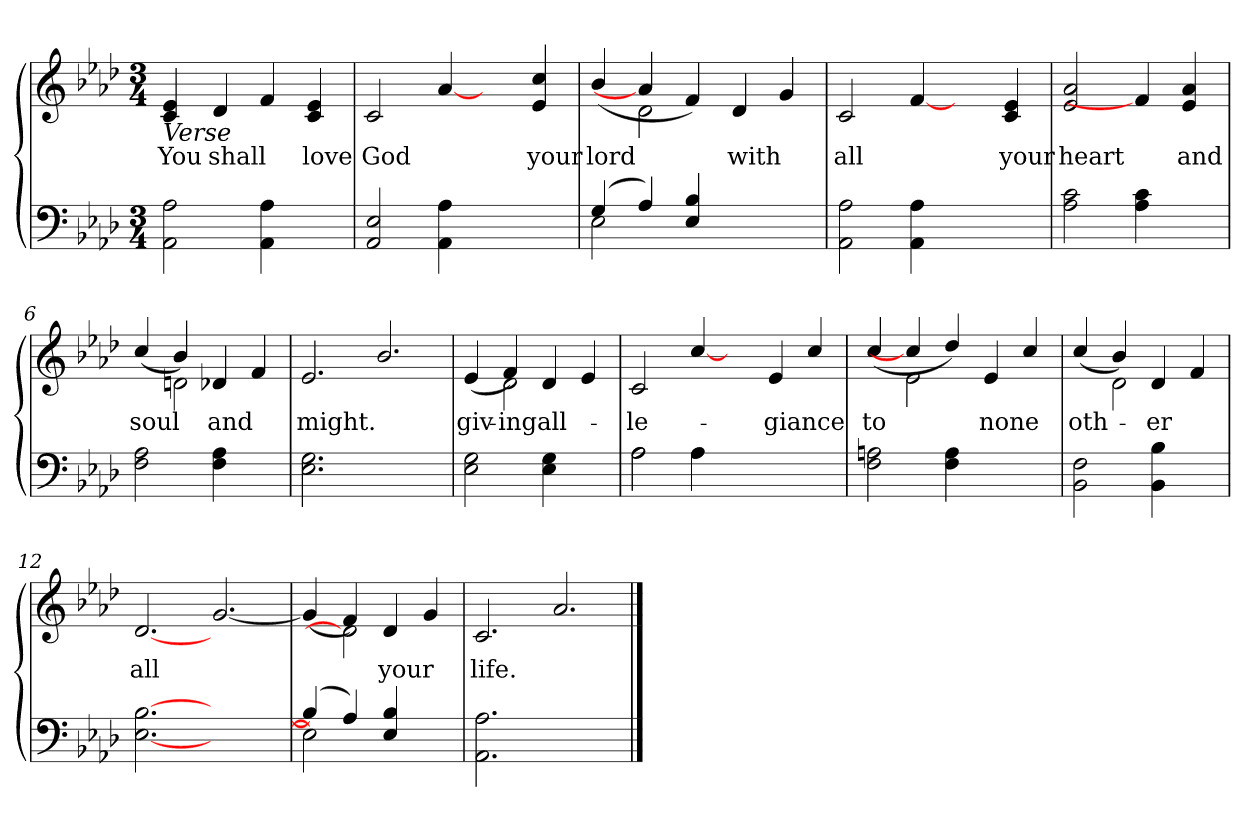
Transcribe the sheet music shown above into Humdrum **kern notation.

**kern	**kern	**text
*part2	*part1	*part1
*staff2	*staff1	*staff1
*clefF4	*clefG2	*
*k[b-e-a-d-]	*k[b-e-a-d-]	*
*M3/4	*M3/4	*
=1	=1	=1
!	!LO:TX:b:i:t=Verse	!
!	!	!LO:LY:b
2AA-\ 2A-\	4c/ 4e-/	You
!	!	!LO:LY:b
.	4d-/	shall
4AA-\ 4A-\	4f/	.
!	!	!LO:LY:b
4ryy	4c/ 4e-/	love
=2	=2	=2
!	!	!LO:LY:b
2AA-/ 2E-/	2c/	God
4AA-\ 4A-\	[4a-/	.
2ryy	4ryy	.
!	!	!LO:LY:b
.	4e-/ 4cc/	your
=3	=3	=3
*^	*	*
!	!	!	!LO:LY:b
*	*	*^	*
(>4G/	2E-\	(>4b-/	4ryy	lord
4A-/)	.	4a-/]	2d-\	.
4E-/ 4B-/	2ryy	4f/)	.	.
!	!	!	!	!LO:LY:b
2ryy	.	4d-/	2ryy	with
.	4ryy	4g/	.	.
*	*	*v	*v	*
=4	=4	=4	=4
!	!	!	!LO:LY:b
*v	*v	*	*
2AA-\ 2A-\	2c/	all
4AA-\ 4A-\	[4f/	.
2ryy	4ryy	.
!	!	!LO:LY:b
.	4c/ 4e-/	your
=5	=5	=5
!	!	!LO:LY:b
2A-\ 2c\	2e-/ 2a-/	heart
4A-\ 4c\	4f/]	.
!	!	!LO:LY:b
4ryy	4e-/ 4a-/	and
=6	=6	=6
!	!	!LO:LY:b
*	*^	*
2F\ 2A-\	(>4cc/	4ryy	soul
.	4b-/)	2dn\	.
!	!	!	!LO:LY:b
4F\ 4A-\	4d-X/	.	and
4ryy	4f/	4ryy	.
!!LO:LB:g=z
=7	=7	=7	=7
!	!	!	!LO:LY:b
*	*v	*v	*
2.E-\ 2.G\	2.e-/	might.
2.ryy	2.b-/	.
=8	=8	=8
!	!	!LO:LY:b
*	*^	*
2E-\ 2G\	(>4e-/	4ryy	giv-
!	!	!	!LO:LY:b
.	4f/)	2d-\	-ing
!	!	!	!LO:LY:b
4E-\ 4G\	4d-/	.	all-
4ryy	4e-/	4ryy	.
=9	=9	=9	=9
*^	*	*	*
!	!	!	!	!LO:LY:b
*	*	*v	*v	*
2A-\	2A-\	2c/	-le-
4A-\	4A-\	[4cc/	.
2.ryy	2.ryy	4ryy	.
!	!	!	!LO:LY:b
.	.	4e-/	-giance
.	.	4cc/	.
*v	*v	*	*
=10	=10	=10
!	!	!LO:LY:b
*	*^	*
2F\ 2An\	(>4cc/	4ryy	to
.	4cc/]	2e-\	.
4F\ 4A\	4dd-/)	.	.
!	!	!	!LO:LY:b
2ryy	4e-/	2ryy	none
.	4cc/	.	.
=11	=11	=11	=11
!	!	!	!LO:LY:b
2BB-\ 2F\	(>4cc/	4ryy	oth-
.	4b-/)	2d-\	.
!	!	!	!LO:LY:b
4BB-\ 4B-\	4d-/	.	-er
4ryy	4f/	4ryy	.
=12	=12	=12	=12
!	!	!	!LO:LY:b
*	*v	*v	*
[2.E-\ [2.B-\	[2.d-/	all
2.ryy	[2.g/	.
=13	=13	=13
*^	*^	*
(>4B-/]	2E-\]	(>4g/]	4ryy	.
4A-/)	.	4f/)	2d-\]	.
!	!	!	!	!LO:LY:b
4E-/ 4B-/	4ryy	4d-/	.	your
4ryy	4ryy	4g/	4ryy	.
=14	=14	=14	=14	=14
!	!	!	!	!LO:LY:b
*v	*v	*	*	*
*	*v	*v	*
2.AA-\ 2.A-\	2.c/	life.
2.ryy	2.a-/	.
==	==	==
*-	*-	*-
